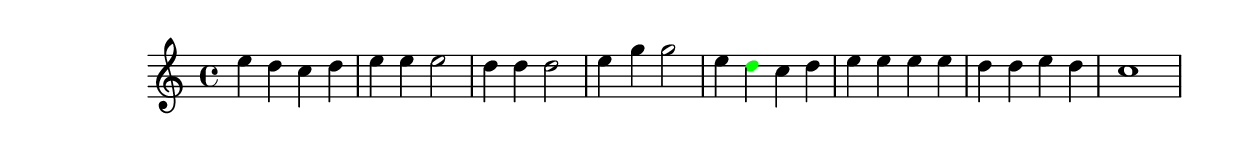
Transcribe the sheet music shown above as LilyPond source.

\version "2.18.2"
\language "english"

\header {
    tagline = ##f
}

\layout {}

\paper {}

\score {
    \new Staff
    {
        {   % measure
            \time 4/4
            \tweak color #black
            e''4
            \tweak color #black
            d''4
            \tweak color #black
            c''4
            \tweak color #black
            d''4
        }   % measure
        {   % measure
            \tweak color #black
            e''4
            \tweak color #black
            e''4
            \tweak color #black
            e''2
        }   % measure
        {   % measure
            \tweak color #black
            d''4
            \tweak color #black
            d''4
            \tweak color #black
            d''2
        }   % measure
        {   % measure
            \tweak color #black
            e''4
            \tweak color #black
            g''4
            \tweak color #black
            g''2
        }   % measure
        {   % measure
            \tweak color #black
            e''4
            \tweak color #green
            d''4
            c''4
            d''4
        }   % measure
        {   % measure
            e''4
            e''4
            e''4
            e''4
        }   % measure
        {   % measure
            d''4
            d''4
            e''4
            d''4
        }   % measure
        {   % measure
            c''1
        }   % measure
    }
}